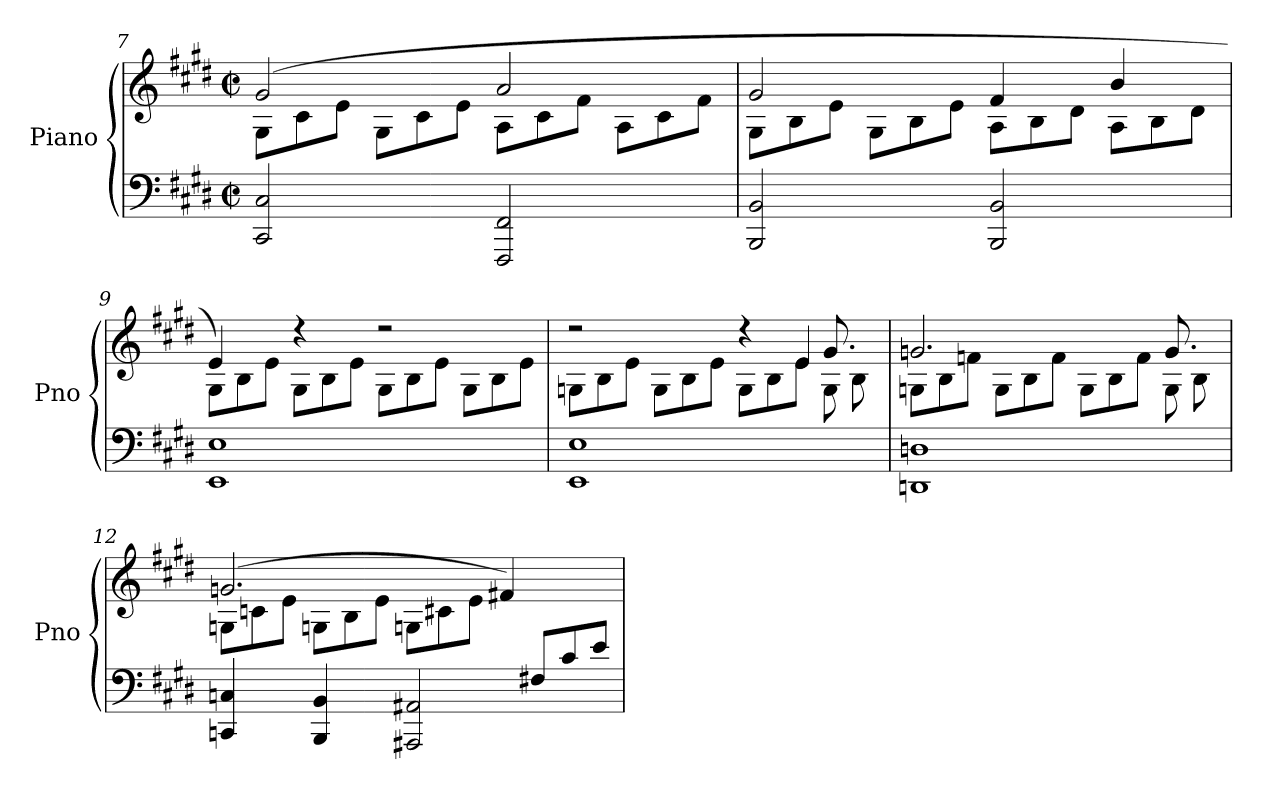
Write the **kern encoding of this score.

**kern	**kern
*part1	*part1
*staff2	*staff1
*I"Piano	*
*I'Pno	*
!!LO:LB:g=z
*clefF4	*clefG2
*k[f#c#g#d#]	*k[f#c#g#d#]
*M2/2	*M2/2
*met(c|)	*met(c|)
=7	=7
*	*^
2CC#/ 2C#/	(>2g#/	8G#\L
.	.	8c#\
.	.	8e\J
.	.	8G#\L
4ryy	4ryy	8c#\
.	.	8e\J
2FFF#/ 2FF#/	2a/	8A\L
.	.	8c#\
.	.	8f#\J
.	.	8A\L
4ryy	4ryy	8c#\
.	.	8f#\J
=8	=8	=8
2BBB/ 2BB/	2g#/	8G#\L
.	.	8B\
.	.	8e\J
.	.	8G#\L
4ryy	4ryy	8B\
.	.	8e\J
2BBB/ 2BB/	4f#/	8A\L
.	.	8B\
.	8ryy	8d#\J
.	4b/	8A\L
4ryy	.	8B\
.	8ryy	8d#\J
=9	=9	=9
*^	*	*
1E	1EE	4e/)	8G#\L
.	.	.	8B\
.	.	8ryy	8e\J
.	.	4r	8G#\L
.	.	.	8B\
.	.	8ryy	8e\J
.	.	2r	8G#\L
.	.	.	8B\
2ryy	2ryy	.	8e\J
.	.	.	8G#\L
.	.	4ryy	8B\
.	.	.	8e\J
!!LO:LB:g=z
=10	=10	=10	=10
*	*	*	*^
1E	1EE	2r	8Gn\L	8ryy
*	*	*	*v	*v
.	.	.	8B\
.	.	.	8e\J
.	.	.	8G\L
.	.	4ryy	8B\
.	.	.	8e\J
.	.	4r	8G\L
.	.	.	8B\
4.ryy	4.ryy	4e/	8e\J
*	*	*	*^
.	.	.	8G\L	8.g#/L
.	.	8ryy	8B\	.
.	.	.	.	16ryy
*	*	*	*v	*v
=11	=11	=11	=11
1Dn	1DDn	2.gn/	8Gn\L
.	.	.	8B\
.	.	.	8fn\J
.	.	.	8G\L
.	.	.	8B\
.	.	.	8f\J
.	.	4.ryy	8G\L
.	.	.	8B\
4.ryy	4.ryy	.	8f\J
.	.	8.g/L	8G\L
.	.	.	8B\
.	.	16ryy	.
*v	*v	*	*
=12	=12	=12
4CCn/ 4Cn/	(>2.gn/	8Gn\L
.	.	8cn\
8ryy	.	8e\J
4BBB/ 4BB/	.	8Gn\L
.	.	8B\
8ryy	.	8e\J
2AAA#X/ 2AA#X/	4ryy	8Gn\L
.	.	8c#X\
.	2ryy	8e\J
.	.	4f#X/)
8F#X/L	.	.
8c#/	.	4ryy
8e/J	8ryy	.
*	*v	*v
=	=
*-	*-
